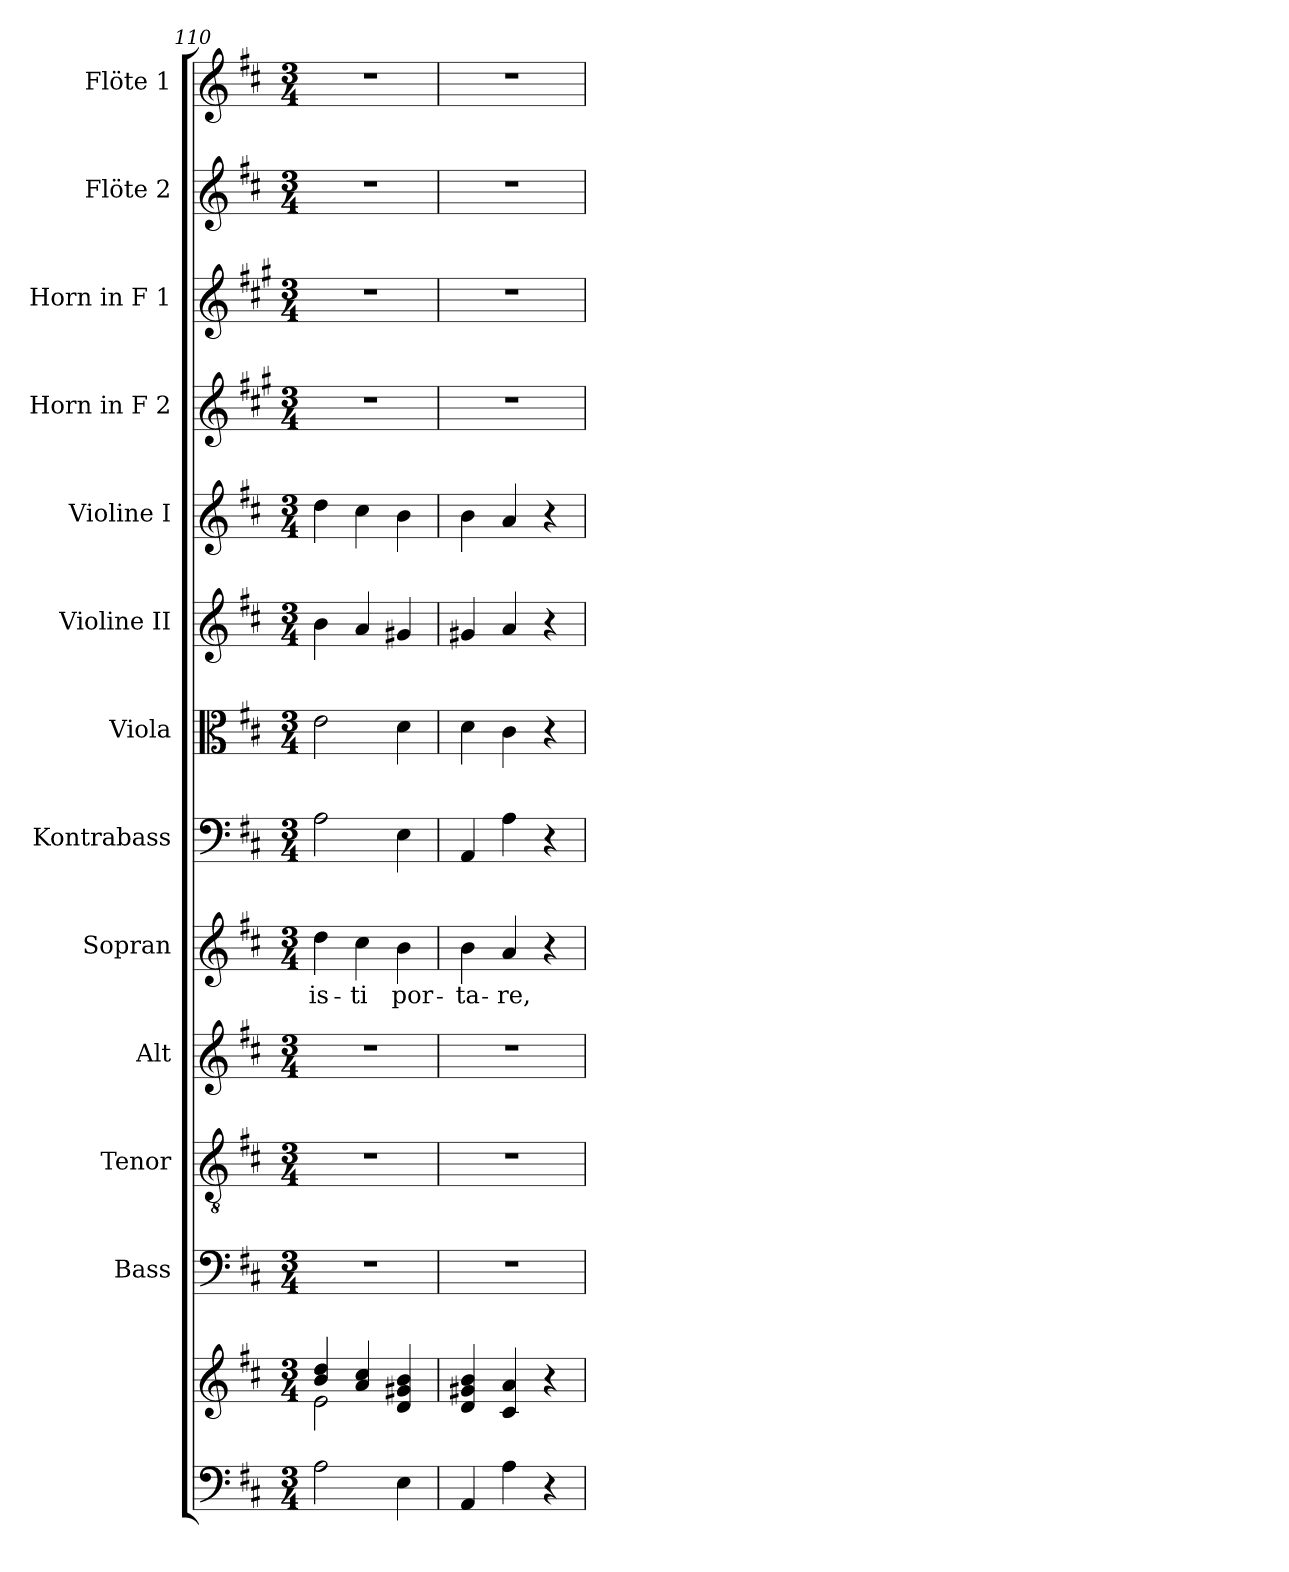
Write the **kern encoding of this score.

**kern	**kern	**kern	**kern	**kern	**kern	**text	**kern	**kern	**kern	**kern	**kern	**kern	**kern	**kern
*part13	*part13	*part12	*part11	*part10	*part9	*part9	*part8	*part7	*part6	*part5	*part4	*part3	*part2	*part1
*staff14	*staff13	*staff12	*staff11	*staff10	*staff9	*staff9	*staff8	*staff7	*staff6	*staff5	*staff4	*staff3	*staff2	*staff1
*	*	*I"Bass	*I"Tenor	*I"Alt	*I"Sopran	*	*I"Kontrabass	*I"Viola	*I"Violine II	*I"Violine I	*I"Horn in F 2	*I"Horn in F 1	*I"Flöte 2	*I"Flöte 1
*	*	*I'B.	*I'T.	*I'A.	*I'S.	*	*I'Kb.	*I'Vla.	*I'Vl. II	*I'Vl. I	*I'Hrn. F 2	*I'Hrn. F 1	*I'Fl. 2	*I'Fl. 1
*clefF4	*clefG2	*clefF4	*clefGv2	*clefG2	*clefG2	*	*clefF4	*clefC3	*clefG2	*clefG2	*clefG2	*clefG2	*clefG2	*clefG2
*	*	*	*	*	*	*	*ITrd7c12	*	*	*	*ITrd4c7	*ITrd4c7	*	*
*k[f#c#]	*k[f#c#]	*k[f#c#]	*k[f#c#]	*k[f#c#]	*k[f#c#]	*	*k[f#c#]	*k[f#c#]	*k[f#c#]	*k[f#c#]	*k[f#c#]	*k[f#c#]	*k[f#c#]	*k[f#c#]
*D:	*D:	*D:	*D:	*D:	*D:	*	*D:	*D:	*D:	*D:	*D:	*D:	*D:	*D:
*M3/4	*M3/4	*M3/4	*M3/4	*M3/4	*M3/4	*	*M3/4	*M3/4	*M3/4	*M3/4	*M3/4	*M3/4	*M3/4	*M3/4
=110	=110	=110	=110	=110	=110	=110	=110	=110	=110	=110	=110	=110	=110	=110
*	*^	*	*	*	*	*	*	*	*	*	*	*	*	*
!	!	!	!	!	!	!	!LO:LY:b	!	!	!	!	!	!	!	!
2A\	4b/ 4dd/	2e\	2.r	2.r	2.r	4dd\	-is-	2AA\	2e\	4b\	4dd\	2.r	2.r	2.r	2.r
!	!	!	!	!	!	!	!LO:LY:b	!	!	!	!	!	!	!	!
.	4a/ 4cc#/	.	.	.	.	4cc#\	-ti	.	.	4a/	4cc#\	.	.	.	.
!	!	!	!	!	!	!	!LO:LY:b	!	!	!	!	!	!	!	!
4E\	4d/ 4g#X/ 4b/	4ryy	.	.	.	4b\	por-	4EE\	4d\	4g#X/	4b\	.	.	.	.
=111	=111	=111	=111	=111	=111	=111	=111	=111	=111	=111	=111	=111	=111	=111	=111
!	!	!	!	!	!	!	!LO:LY:b	!	!	!	!	!	!	!	!
*	*v	*v	*	*	*	*	*	*	*	*	*	*	*	*	*
4AA/	4d/ 4g#X/ 4b/	2.r	2.r	2.r	4b\	-ta-	4AAA/	4d\	4g#X/	4b\	2.r	2.r	2.r	2.r
!	!	!	!	!	!	!LO:LY:b	!	!	!	!	!	!	!	!
4A\	4c#/ 4a/	.	.	.	4a/	-re,	4AA\	4c#\	4a/	4a/	.	.	.	.
4r	4r	.	.	.	4r	.	4r	4r	4r	4r	.	.	.	.
=	=	=	=	=	=	=	=	=	=	=	=	=	=	=
*-	*-	*-	*-	*-	*-	*-	*-	*-	*-	*-	*-	*-	*-	*-
